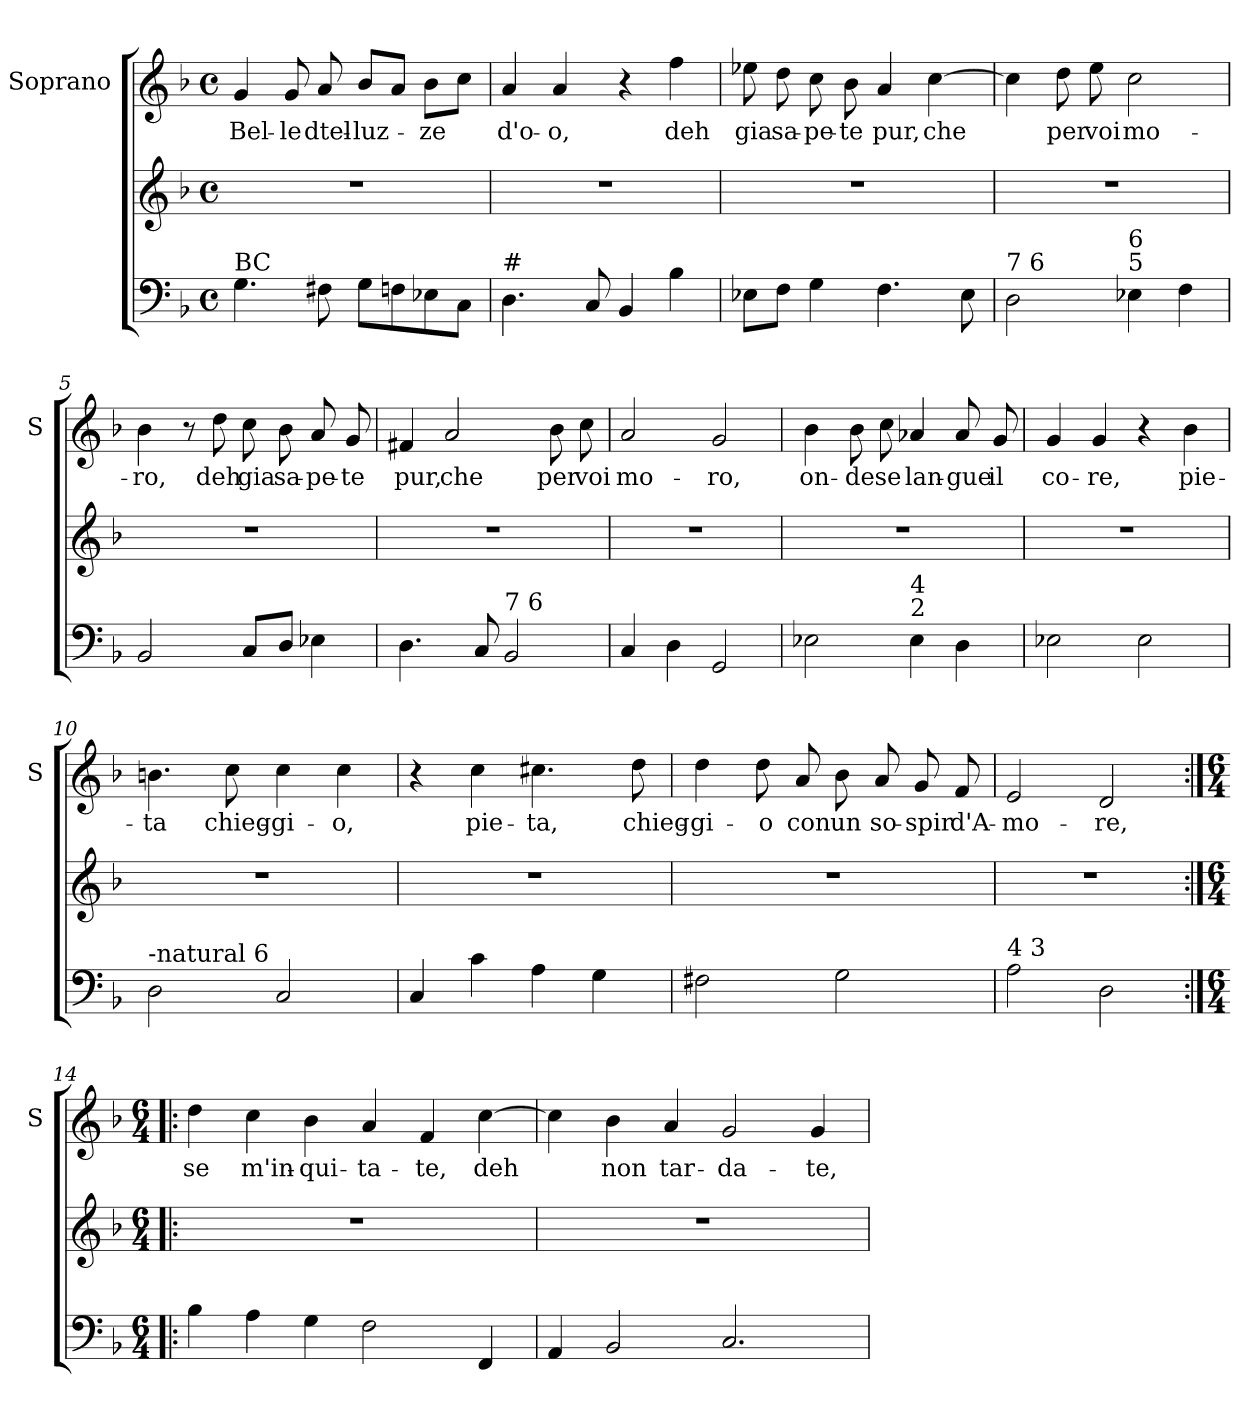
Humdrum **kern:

**kern	**kern	**kern	**text
*part2	*part2	*part1	*part1
*staff3	*staff2	*staff1	*staff1
*	*	*I"Soprano	*
*	*	*I'S	*
*clefF4	*clefG2	*clefG2	*
*k[b-]	*k[b-]	*k[b-]	*
*F:	*F:	*F:	*
*M4/4	*M4/4	*M4/4	*
*met(c)	*met(c)	*met(c)	*
=1	=1	=1	=1
!LO:TX:a:t=BC	!	!	!
!	!	!	!LO:LY:b
4.G\	1r	4g/	Bel-
!	!	!	!LO:LY:b
.	.	8g/	-le
!	!	!	!LO:LY:b
8F#X\	.	8a/	dtel-
!	!	!	!LO:LY:b
8G\L	.	8b-/L	-luz-
8Fn\	.	8a/J	.
!	!	!	!LO:LY:b
8E-X\	.	8b-\L	-ze
8C\J	.	8cc\J	.
=2	=2	=2	=2
!LO:TX:a:t=#	!	!	!
!	!	!	!LO:LY:b
4.D\	1r	4a/	d'o-
!	!	!	!LO:LY:b
.	.	4a/	-o,
8C/	.	.	.
4BB-/	.	4r	.
!	!	!	!LO:LY:b
4B-\	.	4ff\	deh
=3	=3	=3	=3
!	!	!	!LO:LY:b
8E-X\L	1r	8ee-X\	gia
!	!	!	!LO:LY:b
8F\J	.	8dd\	sa-
!	!	!	!LO:LY:b
4G\	.	8cc\	-pe-
!	!	!	!LO:LY:b
.	.	8b-\	-te
!	!	!	!LO:LY:b
4.F\	.	4a/	pur,
!	!	!	!LO:LY:b
.	.	[4cc\	che
8E-\	.	.	.
=4	=4	=4	=4
!LO:TX:a:t=7 6	!	!	!
2D\	1r	4cc\]	.
!	!	!	!LO:LY:b
.	.	8dd\	per
!	!	!	!LO:LY:b
.	.	8ee\	voi
!LO:TX:a:t=6\n5	!	!	!
!	!	!	!LO:LY:b
4E-X\	.	2cc\	mo-
4F\	.	.	.
!!LO:LB:g=z
=5	=5	=5	=5
!	!	!	!LO:LY:b
2BB-/	1r	4b-\	-ro,
.	.	8r	.
!	!	!	!LO:LY:b
.	.	8dd\	deh
!	!	!	!LO:LY:b
8C/L	.	8cc\	gia
!	!	!	!LO:LY:b
8D/J	.	8b-\	sa-
!	!	!	!LO:LY:b
4E-X\	.	8a/	-pe-
!	!	!	!LO:LY:b
.	.	8g/	-te
=6	=6	=6	=6
!	!	!	!LO:LY:b
4.D\	1r	4f#X/	pur,
!	!	!	!LO:LY:b
.	.	2a/	che
8C/	.	.	.
!LO:TX:a:t=7 6	!	!	!
2BB-/	.	.	.
!	!	!	!LO:LY:b
.	.	8b-\	per
!	!	!	!LO:LY:b
.	.	8cc\	voi
=7	=7	=7	=7
!	!	!	!LO:LY:b
4C/	1r	2a/	mo-
4D\	.	.	.
!	!	!	!LO:LY:b
2GG/	.	2g/	-ro,
=8	=8	=8	=8
!	!	!	!LO:LY:b
2E-X\	1r	4b-\	on-
!	!	!	!LO:LY:b
.	.	8b-\	-de
!	!	!	!LO:LY:b
.	.	8cc\	se
!LO:TX:a:t=4\n2	!	!	!
!	!	!	!LO:LY:b
4E-\	.	4a-X/	lan-
!	!	!	!LO:LY:b
4D\	.	8a-/	-gue
!	!	!	!LO:LY:b
.	.	8g/	il
=9	=9	=9	=9
!	!	!	!LO:LY:b
2E-X\	1r	4g/	co-
!	!	!	!LO:LY:b
.	.	4g/	-re,
2E-\	.	4r	.
!	!	!	!LO:LY:b
.	.	4b-\	pie-
!!LO:LB:g=z
=10	=10	=10	=10
!LO:TX:a:t=-natural 6	!	!	!
!	!	!	!LO:LY:b
2D\	1r	4.bn\	-ta
!	!	!	!LO:LY:b
.	.	8cc\	chieg-
!	!	!	!LO:LY:b
2C/	.	4cc\	-gi-
!	!	!	!LO:LY:b
.	.	4cc\	-o,
=11	=11	=11	=11
4C/	1r	4r	.
!	!	!	!LO:LY:b
4c\	.	4cc\	pie-
!	!	!	!LO:LY:b
4A\	.	4.cc#X\	-ta,
4G\	.	.	.
!	!	!	!LO:LY:b
.	.	8dd\	chieg-
=12	=12	=12	=12
!	!	!	!LO:LY:b
2F#X\	1r	4dd\	-gi-
!	!	!	!LO:LY:b
.	.	8dd\	-o
!	!	!	!LO:LY:b
.	.	8a/	con
!	!	!	!LO:LY:b
2G\	.	8b-\	un
!	!	!	!LO:LY:b
.	.	8a/	so-
!	!	!	!LO:LY:b
.	.	8g/	-spir
!	!	!	!LO:LY:b
.	.	8f/	d'A-
=13	=13	=13	=13
!LO:TX:a:t=4 3	!	!	!
!	!	!	!LO:LY:b
2A\	1r	2e/	-mo-
!	!	!	!LO:LY:b
2D\	.	2d/	-re,
=14:|!|:	=14:|!|:	=14:|!|:	=14:|!|:
*M6/4	*M6/4	*M6/4	*
!	!	!	!LO:LY:b
4B-\	1.r	4dd\	se
!	!	!	!LO:LY:b
4A\	.	4cc\	m'in-
!	!	!	!LO:LY:b
4G\	.	4b-\	-qui-
!	!	!	!LO:LY:b
2F\	.	4a/	-ta-
!	!	!	!LO:LY:b
.	.	4f/	-te,
!	!	!	!LO:LY:b
4FF/	.	[4cc\	deh
!!LO:PB:g=z
=15	=15	=15	=15
4AA/	1.r	4cc\]	.
!	!	!	!LO:LY:b
2BB-/	.	4b-\	non
!	!	!	!LO:LY:b
.	.	4a/	tar-
!	!	!	!LO:LY:b
2.C/	.	2g/	-da-
!	!	!	!LO:LY:b
.	.	4g/	-te,
=	=	=	=
*-	*-	*-	*-
